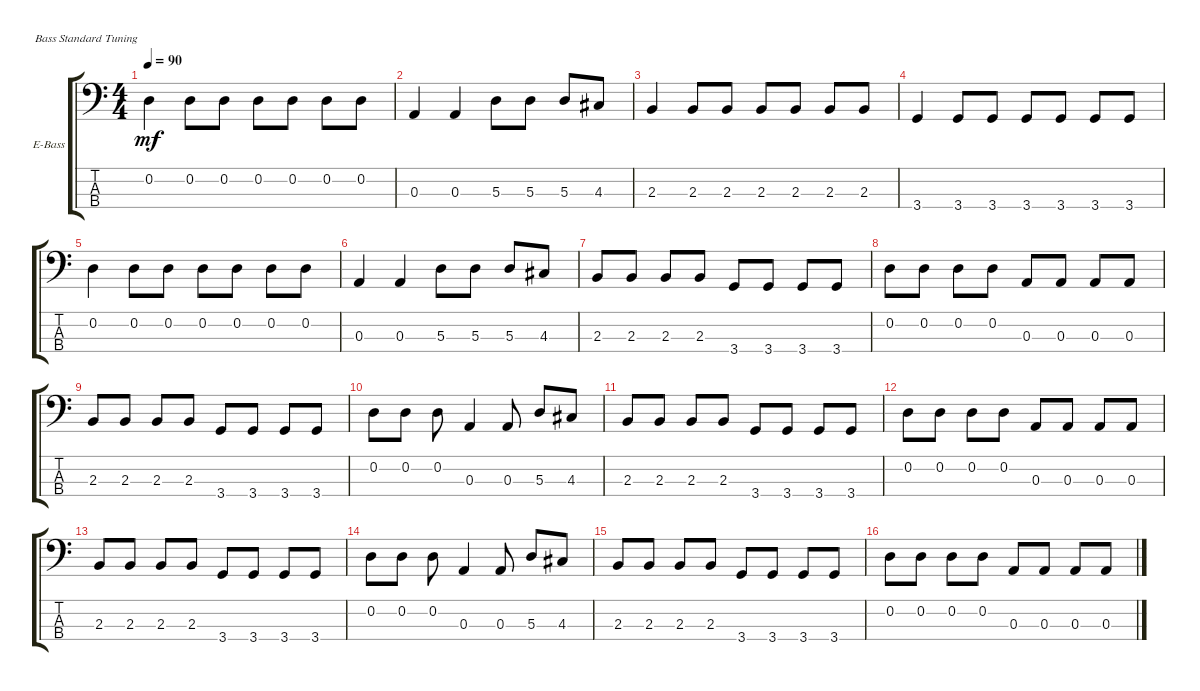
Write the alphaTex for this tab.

\bracketExtendMode groupsimilarinstruments
\firstSystemTrackNameOrientation horizontal
\otherSystemsTrackNameOrientation horizontal
\track ("Electric Bass" "E-Bass") {instrument electricbassfinger}
\staff {score tabs}
\tuning (G2 D2 A1 E1)
\ts (4 4)
\tempo 90
\clef f4
\ks c
0.2.4{dy mf} 0.2.8 0.2.8 0.2.8 0.2.8 0.2.8 0.2.8 |
0.3.4 0.3.4 5.3.8 5.3.8 5.3.8 4.3.8 |
2.3.4 2.3.8 2.3.8 2.3.8 2.3.8 2.3.8 2.3.8 |
3.4.4 3.4.8 3.4.8 3.4.8 3.4.8 3.4.8 3.4.8 |
0.2.4 0.2.8 0.2.8 0.2.8 0.2.8 0.2.8 0.2.8 |
0.3.4 0.3.4 5.3.8 5.3.8 5.3.8 4.3.8 |
2.3.8 2.3.8 2.3.8 2.3.8 3.4.8 3.4.8 3.4.8 3.4.8 |
0.2.8 0.2.8 0.2.8 0.2.8 0.3.8 0.3.8 0.3.8 0.3.8 |
2.3.8 2.3.8 2.3.8 2.3.8 3.4.8 3.4.8 3.4.8 3.4.8 |
0.2.8 0.2.8 0.2.8 0.3.4 0.3.8 5.3.8 4.3.8 |
2.3.8 2.3.8 2.3.8 2.3.8 3.4.8 3.4.8 3.4.8 3.4.8 |
0.2.8 0.2.8 0.2.8 0.2.8 0.3.8 0.3.8 0.3.8 0.3.8 |
2.3.8 2.3.8 2.3.8 2.3.8 3.4.8 3.4.8 3.4.8 3.4.8 |
0.2.8 0.2.8 0.2.8 0.3.4 0.3.8 5.3.8 4.3.8 |
2.3.8 2.3.8 2.3.8 2.3.8 3.4.8 3.4.8 3.4.8 3.4.8 |
0.2.8 0.2.8 0.2.8 0.2.8 0.3.8 0.3.8 0.3.8 0.3.8
